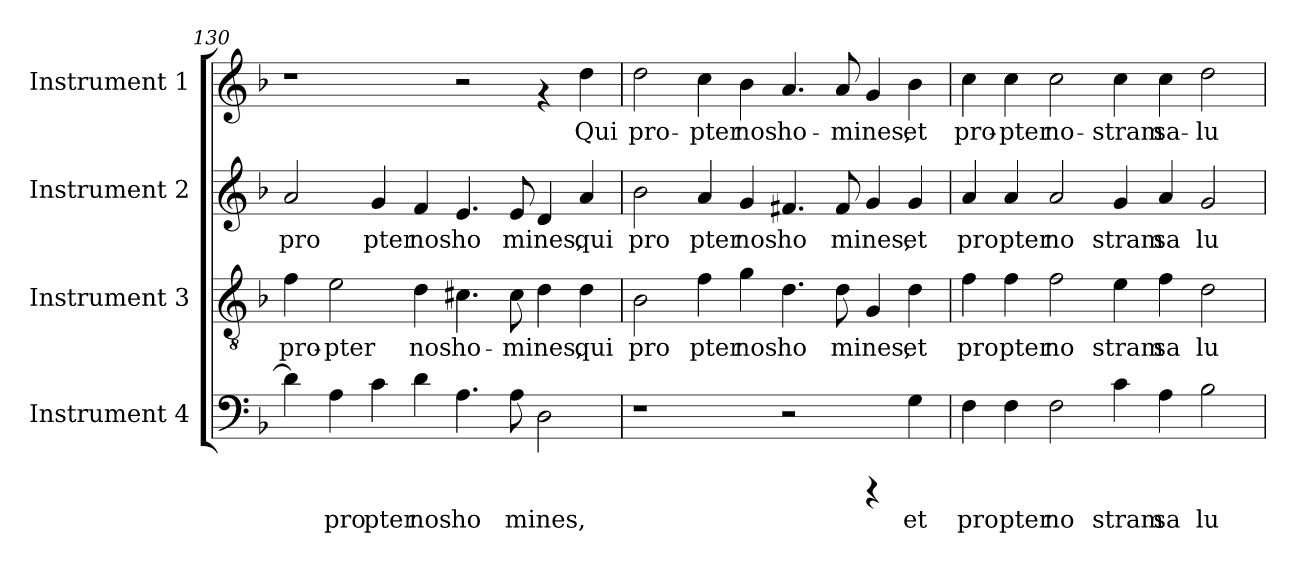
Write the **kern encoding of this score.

**kern	**text	**kern	**text	**kern	**text	**kern	**text
*part4	*part4	*part3	*part3	*part2	*part2	*part1	*part1
*staff4	*staff4	*staff3	*staff3	*staff2	*staff2	*staff1	*staff1
*I"Instrument 4	*	*I"Instrument 3	*	*I"Instrument 2	*	*I"Instrument 1	*
*clefF4	*	*clefGv2	*	*clefG2	*	*clefG2	*
*k[b-]	*	*k[b-]	*	*k[b-]	*	*k[b-]	*
*F:	*	*F:	*	*F:	*	*F:	*
=130	=130	=130	=130	=130	=130	=130	=130
!	!LO:LY:b:cj	!	!LO:LY:b:cj	!	!LO:LY:b:cj	!	!
4d\]	.	4f\	pro-	2a/	pro	1r	.
!	!LO:LY:b:cj	!	!LO:LY:b:cj	!	!	!	!
4A\	pro	2e\	-pter	.	.	.	.
!	!LO:LY:b:cj	!	!	!	!LO:LY:b:cj	!	!
4c\	pter	.	.	4g/	pter	.	.
!	!LO:LY:b:cj	!	!LO:LY:b:cj	!	!LO:LY:b:cj	!	!
4d\	nos	4d\	nos	4f/	nos	.	.
!	!LO:LY:b:cj	!	!LO:LY:b:cj	!	!LO:LY:b:cj	!	!
4.A\	ho	4.c#X\	ho-	4.e/	ho	2r	.
!	!LO:LY:b:cj	!	!LO:LY:b:cj	!	!LO:LY:b:cj	!	!
8A\	mines,	8c#\	-mines,	8e/	mines,	.	.
!	!LO:LY:b:cj	!	!LO:LY:b:cj	!	!LO:LY:b:cj	!	!
2D\	.	4d\	.	4d/	.	4rf	.
!	!	!	!LO:LY:b:cj	!	!LO:LY:b:cj	!	!LO:LY:b:cj
.	.	4d\	qui	4a/	qui	4dd\	Qui
!!LO:LB:g=z
=131	=131	=131	=131	=131	=131	=131	=131
!	!	!	!LO:LY:b:cj	!	!LO:LY:b:cj	!	!LO:LY:b:cj
1r	.	2B-\	pro	2b-\	pro	2dd\	pro-
!	!	!	!LO:LY:b:cj	!	!LO:LY:b:cj	!	!LO:LY:b:cj
.	.	4f\	pter	4a/	pter	4cc\	-pter
!	!	!	!LO:LY:b:cj	!	!LO:LY:b:cj	!	!LO:LY:b:cj
.	.	4g\	nos	4g/	nos	4b-\	nos
!	!	!	!LO:LY:b:cj	!	!LO:LY:b:cj	!	!LO:LY:b:cj
2r	.	4.d\	ho	4.f#X/	ho	4.a/	ho-
!	!	!	!LO:LY:b:cj	!	!LO:LY:b:cj	!	!LO:LY:b:cj
.	.	8d\	mines,	8f#/	mines,	8a/	-mines,
!	!	!	!LO:LY:b:cj	!	!LO:LY:b:cj	!	!LO:LY:b:cj
4rCCC	.	4G/	.	4g/	.	4g/	.
!	!LO:LY:b:cj	!	!LO:LY:b:cj	!	!LO:LY:b:cj	!	!LO:LY:b:cj
4G\	et	4d\	et	4g/	et	4b-\	et
=132	=132	=132	=132	=132	=132	=132	=132
!	!LO:LY:b:cj	!	!LO:LY:b:cj	!	!LO:LY:b:cj	!	!LO:LY:b:cj
4F\	pro	4f\	pro	4a/	pro	4cc\	pro-
!	!LO:LY:b:cj	!	!LO:LY:b:cj	!	!LO:LY:b:cj	!	!LO:LY:b:cj
4F\	pter	4f\	pter	4a/	pter	4cc\	-pter
!	!LO:LY:b:cj	!	!LO:LY:b:cj	!	!LO:LY:b:cj	!	!LO:LY:b:cj
2F\	no	2f\	no	2a/	no	2cc\	no-
!	!LO:LY:b:cj	!	!LO:LY:b:cj	!	!LO:LY:b:cj	!	!LO:LY:b:cj
4c\	stram	4e\	stram	4g/	stram	4cc\	-stram
!	!LO:LY:b:cj	!	!LO:LY:b:cj	!	!LO:LY:b:cj	!	!LO:LY:b:cj
4A\	sa	4f\	sa	4a/	sa	4cc\	sa-
!	!LO:LY:b:cj	!	!LO:LY:b:cj	!	!LO:LY:b:cj	!	!LO:LY:b:cj
2B-\	lu	2d\	lu	2g/	lu	2dd\	-lu-
=	=	=	=	=	=	=	=
*-	*-	*-	*-	*-	*-	*-	*-
